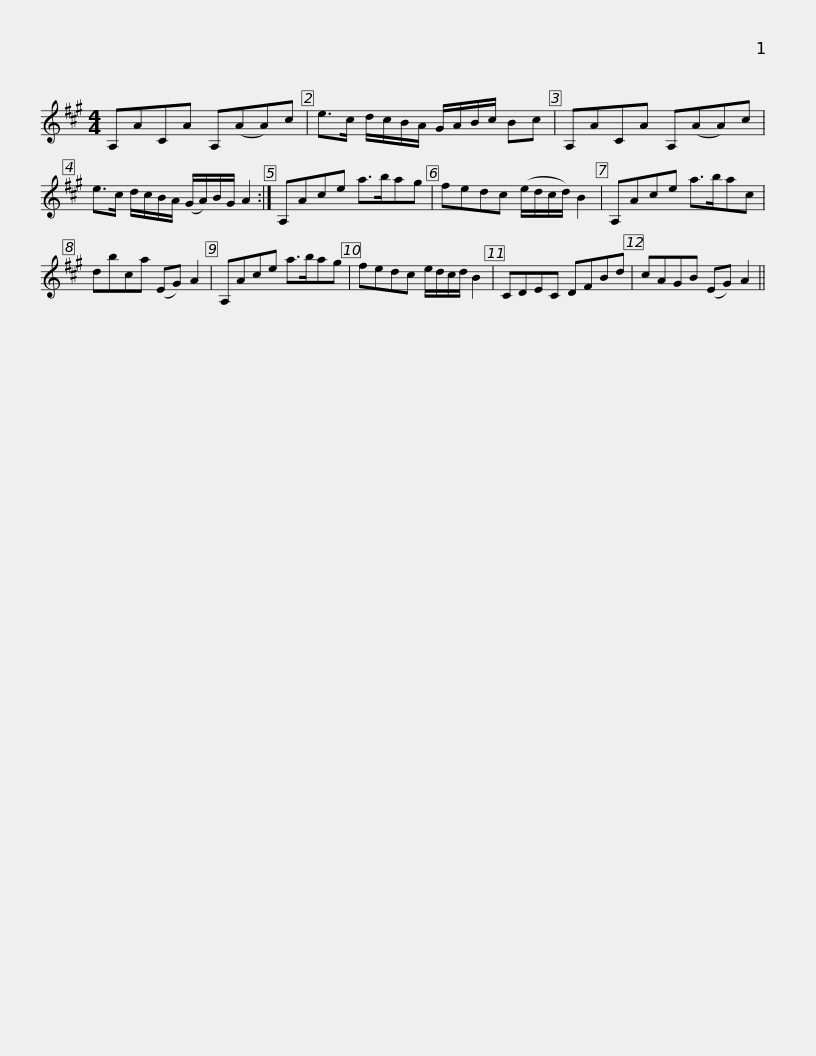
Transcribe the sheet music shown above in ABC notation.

X:1
L:1/8
M:4/4
I:linebreak $
K:A
V:1 treble
V:1
 A,ACA A,(AA)c | e>c d/c/B/A/ G/A/B/c/ Bc | A,ACA A,(AA)c | e>c d/c/B/A/ (G/A/)B/G/ A2 :|$ A,Ace a>bag | %5
 fedc (e/d/c/d/) B2 | A,Ace a>bac | dbca (EG) A2 | A,Ace a>bag |$ fedc e/d/c/d/ B2 | %10
 CDEC DFBd | cAGB (EG) A2 || %12
